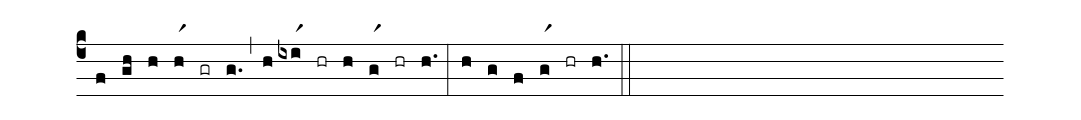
%%
(c4)
(f) (gh)
(h) (hr1) (gr) (g.) (,)
(h) (ixir1) (hr) (h) (gr1) (hr) (h.) (:)
(h) (g) (f) (gr1) (hr) (h.) (::)
